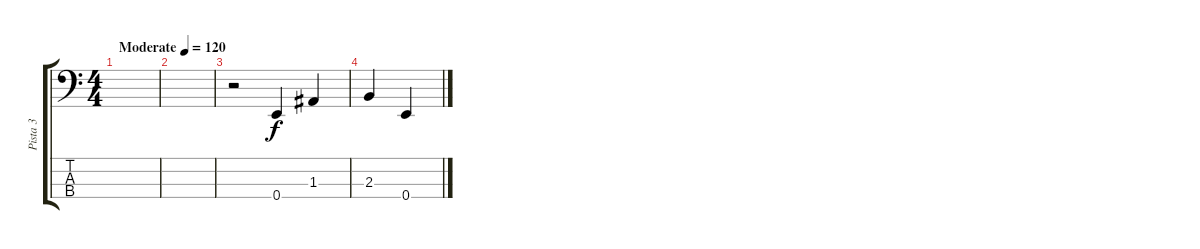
\track ("Pista 3" "Pista 3") {instrument electricbassfinger}
\staff {score tabs}
\tuning (G2 D2 A1 E1) {hide}
\ts (4 4)
\tempo (120 "Moderate")
\clef f4
\ks c
|
|
r.2 0.4.4 1.3.4 |
2.3.4 0.4.4
